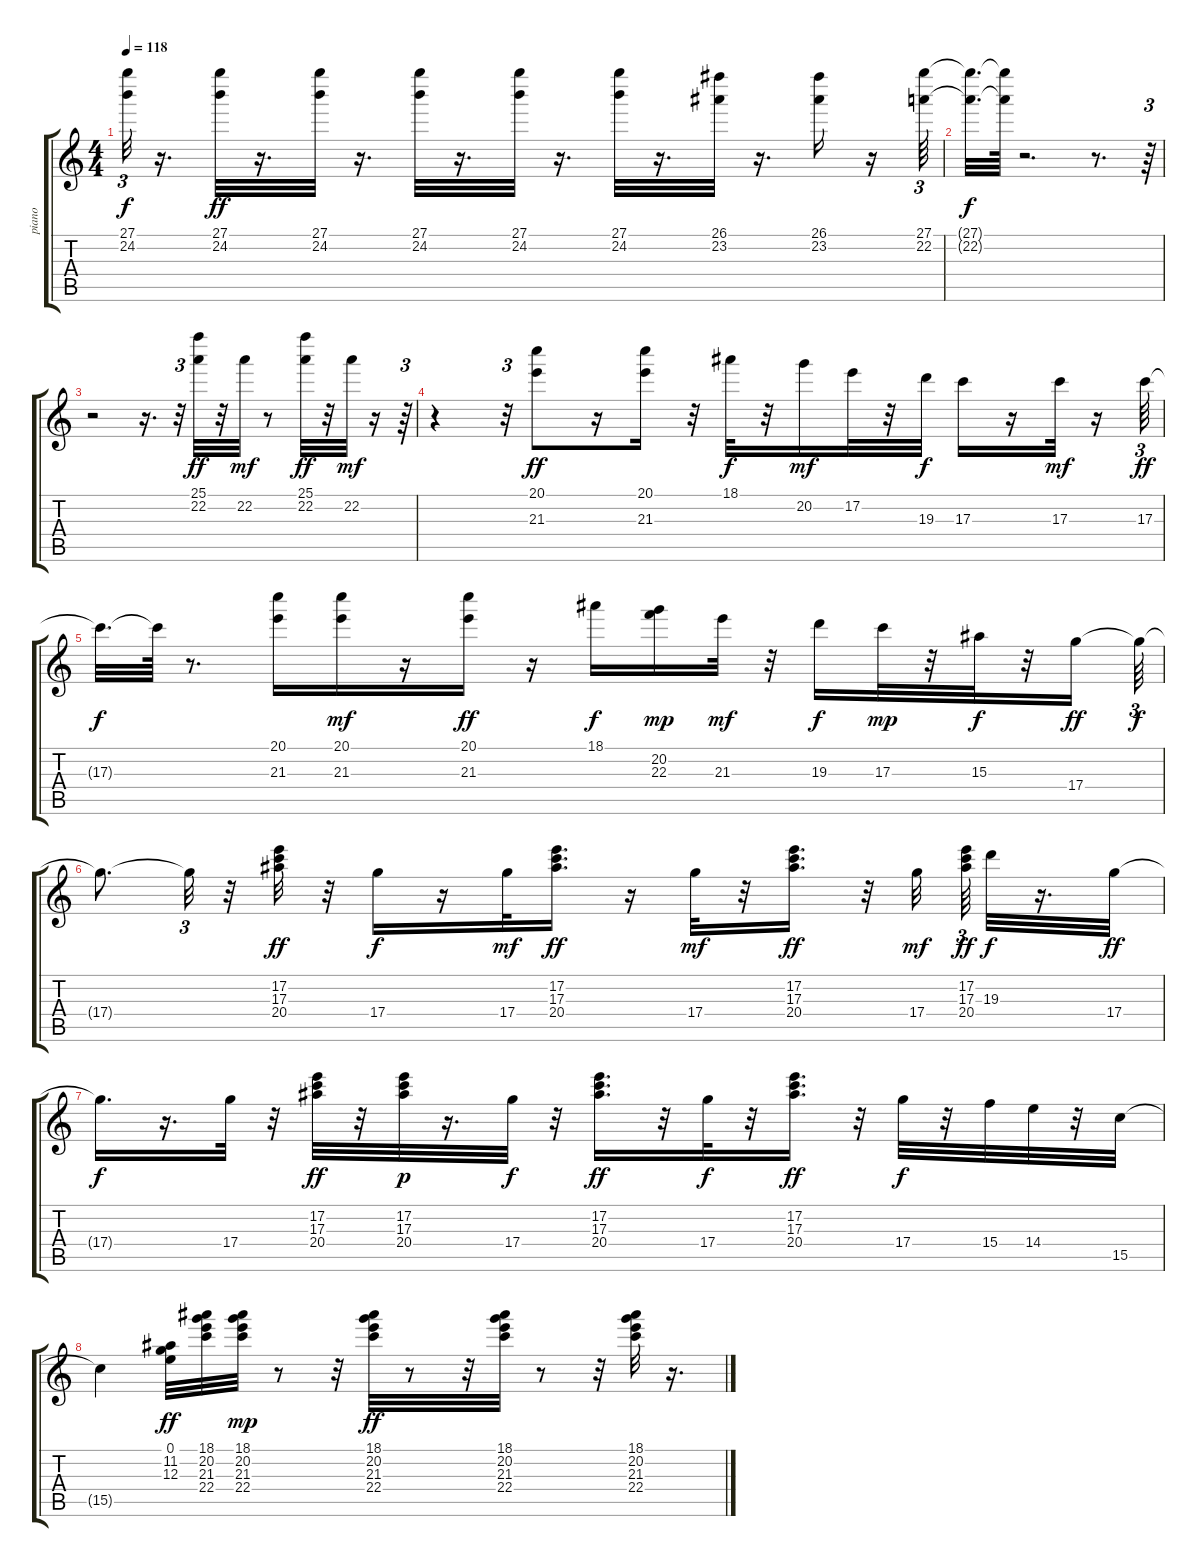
\track ("piano   " "piano   ") {instrument acousticguitarsteel}
\staff {score tabs}
\tuning (E4 B3 G3 D3 A2 E2) {hide}
\ts (4 4)
\tempo 118
\clef g2
\ks c
(27.1{t} 24.2{t}).32{tu (3 2) dy f} r.16{d} (27.1 24.2).32{dy ff} r.16{d} (27.1 24.2).32 r.16{d} (27.1 24.2).32 r.16{d} (27.1 24.2).32 r.16{d} (27.1 24.2).32 r.16{d} (26.1 23.2).32 r.16{d} (26.1 23.2).16 r.16 (27.1 22.2).64{tu (3 2)} |
(27.1{t} 22.2{t}).32{d dy f} (27.1{t} 22.2{t}).64 r.2{d} r.8{d} r.64{tu (3 2)} |
r.2 r.16{d} r.32{tu (3 2)} (25.1 22.2).32{dy ff} r.32 22.2.32{dy mf} r.8 (25.1 22.2).32{dy ff} r.32 22.2.32{dy mf} r.16 r.64{tu (3 2)} |
r.4 r.32{tu (3 2)} (20.1 21.3).8{dy ff} r.16 (20.1 21.3).16 r.32 18.1.32{dy f} r.32 20.2.16{dy mf} 17.2.32 r.32 19.3.32{dy f} 17.3.16 r.16 17.3.32{dy mf} r.16 17.3.64{tu (3 2) dy ff} |
17.3{t}.32{d dy f} 17.3{t}.64 r.8{d} (20.1 21.3).16 (20.1 21.3).16{dy mf} r.16 (20.1 21.3).16{dy ff} r.16 18.1.16{dy f} (20.2 22.3).16{dy mp} 21.3.32{dy mf} r.32 19.3.16{dy f} 17.3.32{dy mp} r.32 15.3.32{dy f} r.32 17.4.16{dy ff} 17.4{t}.64{tu (3 2) dy f} |
17.4{t}.8{d} 17.4{t}.32{tu (3 2)} r.32 (17.2 17.3 20.4).32{dy ff} r.32 17.4.16{dy f} r.16 17.4.32{dy mf} (17.2 17.3 20.4).16{d dy ff} r.16 17.4.32{dy mf} r.32 (17.2 17.3 20.4).16{d dy ff} r.32 17.4.32{dy mf} (17.2 17.3 20.4).64{tu (3 2) dy ff} 19.3.32{dy f} r.16{d} 17.4.32{dy ff} |
17.4{t}.16{d dy f} r.16{d} 17.4.32 r.32 (17.2 17.3 20.4).32{dy ff} r.32 (17.2 17.3 20.4).32{dy p} r.16{d} 17.4.32{dy f} r.32 (17.2 17.3 20.4).16{d dy ff} r.32 17.4.32{dy f} r.32 (17.2 17.3 20.4).16{d dy ff} r.32 17.4.32{dy f} r.32 15.4.32 14.4.32 r.32 15.5.32 |
15.5{t}.4 (0.1 11.2 12.3).32{dy ff} (18.1 20.2 21.3 22.4).32 (18.1 20.2 21.3 22.4).32{dy mp} r.8 r.32 (18.1 20.2 21.3 22.4).32{dy ff} r.8 r.32 (18.1 20.2 21.3 22.4).32 r.8 r.32 (18.1 20.2 21.3 22.4).32 r.16{d}
